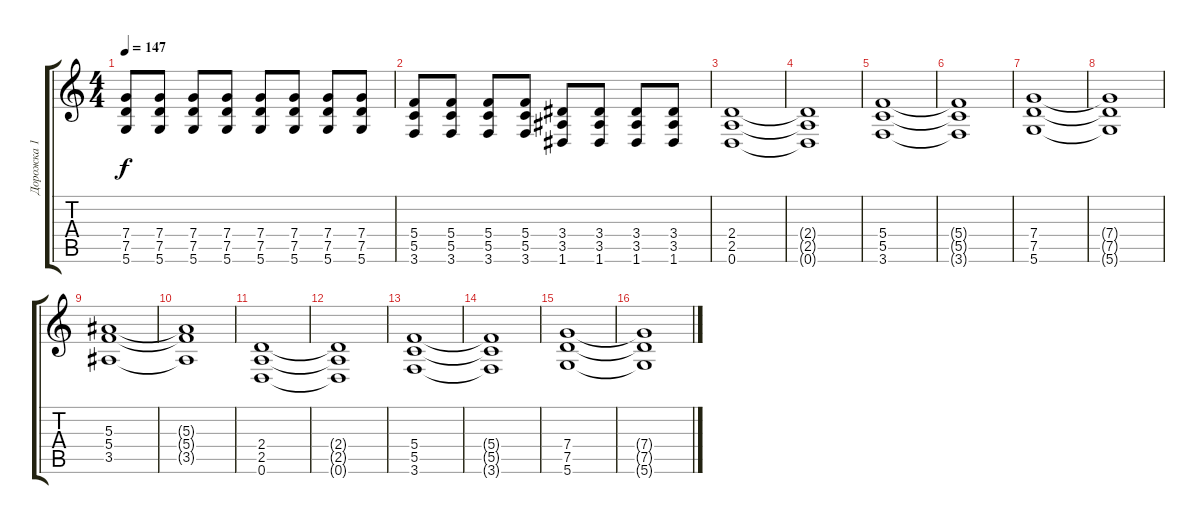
\track ("Дорожка 1" "Дорожка 1") {instrument distortionguitar}
\staff {score tabs}
\tuning (D4 A3 F3 C3 G2 D2) {hide}
\ts (4 4)
\tempo 147
\clef g2
\ks c
(7.4 7.5 5.6).8{dy f} (7.4 7.5 5.6).8 (7.4 7.5 5.6).8 (7.4 7.5 5.6).8 (7.4 7.5 5.6).8 (7.4 7.5 5.6).8 (7.4 7.5 5.6).8 (7.4 7.5 5.6).8 |
(5.4 5.5 3.6).8 (5.4 5.5 3.6).8 (5.4 5.5 3.6).8 (5.4 5.5 3.6).8 (3.4 3.5 1.6).8 (3.4 3.5 1.6).8 (3.4 3.5 1.6).8 (3.4 3.5 1.6).8 |
(2.4 2.5 0.6).1 |
(2.4{t} 2.5{t} 0.6{t}).1 |
(5.4 5.5 3.6).1 |
(5.4{t} 5.5{t} 3.6{t}).1 |
(7.4 7.5 5.6).1 |
(7.4{t} 7.5{t} 5.6{t}).1 |
(5.3 5.4 3.5).1 |
(5.3{t} 5.4{t} 3.5{t}).1 |
(2.4 2.5 0.6).1 |
(2.4{t} 2.5{t} 0.6{t}).1 |
(5.4 5.5 3.6).1 |
(5.4{t} 5.5{t} 3.6{t}).1 |
(7.4 7.5 5.6).1 |
(7.4{t} 7.5{t} 5.6{t}).1
